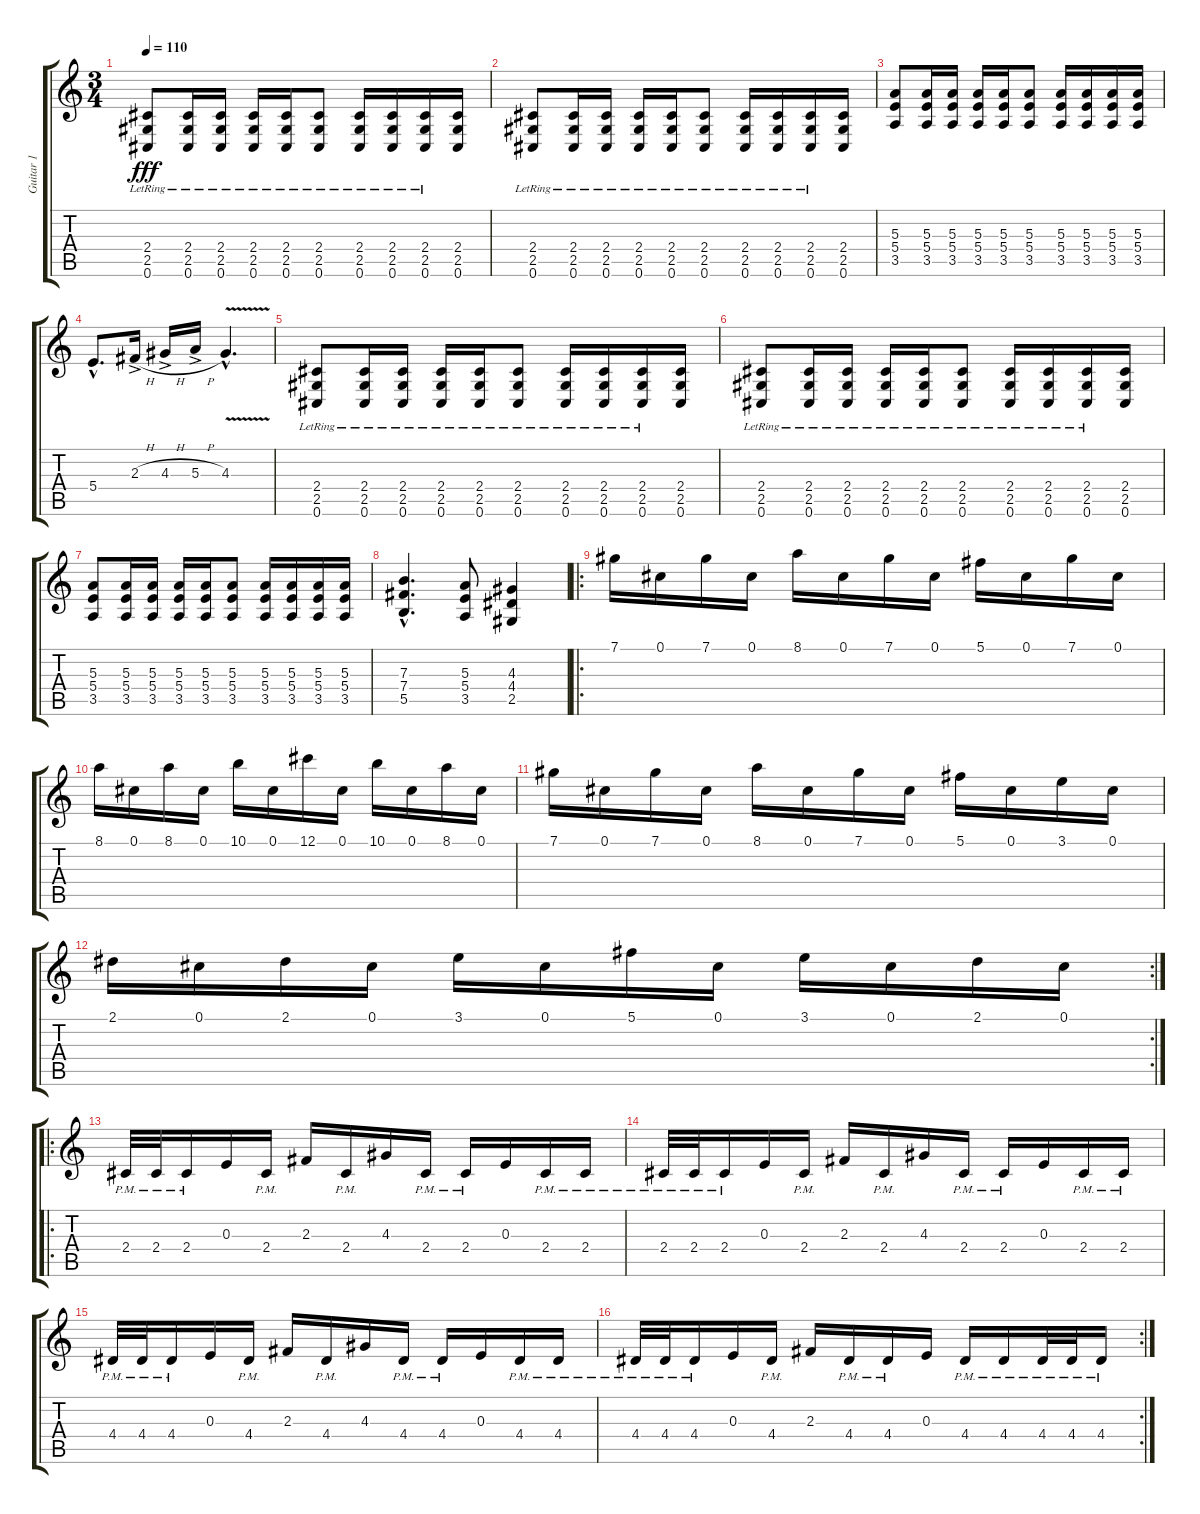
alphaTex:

\track ("Guitar 1" "Guitar 1") {instrument distortionguitar}
\staff {score tabs}
\tuning (Db4 Ab3 E3 B2 Gb2 Db2) {hide}
\ts (3 4)
\tempo 110
\clef g2
\ks c
(2.4{lr} 2.5{lr} 0.6{lr}).8{dy fff} (2.4{lr} 2.5{lr} 0.6{lr}).16 (2.4{lr} 2.5{lr} 0.6{lr}).16 (2.4{lr} 2.5{lr} 0.6{lr}).16 (2.4{lr} 2.5{lr} 0.6{lr}).16 (2.4{lr} 2.5{lr} 0.6{lr}).8 (2.4{lr} 2.5{lr} 0.6{lr}).16 (2.4{lr} 2.5{lr} 0.6{lr}).16 (2.4{lr} 2.5{lr} 0.6{lr}).16 (2.4 2.5 0.6).16 |
(2.4{lr} 2.5{lr} 0.6{lr}).8 (2.4{lr} 2.5{lr} 0.6{lr}).16 (2.4{lr} 2.5{lr} 0.6{lr}).16 (2.4{lr} 2.5{lr} 0.6{lr}).16 (2.4{lr} 2.5{lr} 0.6{lr}).16 (2.4{lr} 2.5{lr} 0.6{lr}).8 (2.4{lr} 2.5{lr} 0.6{lr}).16 (2.4{lr} 2.5{lr} 0.6{lr}).16 (2.4{lr} 2.5{lr} 0.6{lr}).16 (2.4 2.5 0.6).16 |
(5.3 5.4 3.5).8 (5.3 5.4 3.5).16 (5.3 5.4 3.5).16 (5.3 5.4 3.5).16 (5.3 5.4 3.5).16 (5.3 5.4 3.5).8 (5.3 5.4 3.5).16 (5.3 5.4 3.5).16 (5.3 5.4 3.5).16 (5.3 5.4 3.5).16 |
5.4{hac}.8{d} 2.3{h ac}.16 4.3{h ac}.16 5.3{h ac}.16 4.3{v hac}.4{d} |
(2.4{lr} 2.5{lr} 0.6{lr}).8 (2.4{lr} 2.5{lr} 0.6{lr}).16 (2.4{lr} 2.5{lr} 0.6{lr}).16 (2.4{lr} 2.5{lr} 0.6{lr}).16 (2.4{lr} 2.5{lr} 0.6{lr}).16 (2.4{lr} 2.5{lr} 0.6{lr}).8 (2.4{lr} 2.5{lr} 0.6{lr}).16 (2.4{lr} 2.5{lr} 0.6{lr}).16 (2.4{lr} 2.5{lr} 0.6{lr}).16 (2.4 2.5 0.6).16 |
(2.4{lr} 2.5{lr} 0.6{lr}).8 (2.4{lr} 2.5{lr} 0.6{lr}).16 (2.4{lr} 2.5{lr} 0.6{lr}).16 (2.4{lr} 2.5{lr} 0.6{lr}).16 (2.4{lr} 2.5{lr} 0.6{lr}).16 (2.4{lr} 2.5{lr} 0.6{lr}).8 (2.4{lr} 2.5{lr} 0.6{lr}).16 (2.4{lr} 2.5{lr} 0.6{lr}).16 (2.4{lr} 2.5{lr} 0.6{lr}).16 (2.4 2.5 0.6).16 |
(5.3 5.4 3.5).8 (5.3 5.4 3.5).16 (5.3 5.4 3.5).16 (5.3 5.4 3.5).16 (5.3 5.4 3.5).16 (5.3 5.4 3.5).8 (5.3 5.4 3.5).16 (5.3 5.4 3.5).16 (5.3 5.4 3.5).16 (5.3 5.4 3.5).16 |
(7.3{hac} 7.4{hac} 5.5{hac}).4{d} (5.3 5.4 3.5).8 (4.3 4.4 2.5).4 |
\ro
7.1.16 0.1.16 7.1.16 0.1.16 8.1.16 0.1.16 7.1.16 0.1.16 5.1.16 0.1.16 7.1.16 0.1.16 |
8.1.16 0.1.16 8.1.16 0.1.16 10.1.16 0.1.16 12.1.16 0.1.16 10.1.16 0.1.16 8.1.16 0.1.16 |
7.1.16 0.1.16 7.1.16 0.1.16 8.1.16 0.1.16 7.1.16 0.1.16 5.1.16 0.1.16 3.1.16 0.1.16 |
\rc 2
2.1.16 0.1.16 2.1.16 0.1.16 3.1.16 0.1.16 5.1.16 0.1.16 3.1.16 0.1.16 2.1.16 0.1.16 |
\ro
2.4{pm}.32 2.4{pm}.32 2.4{pm}.16 0.3.16 2.4{pm}.16 2.3.16 2.4{pm}.16 4.3.16 2.4{pm}.16 2.4{pm}.16 0.3.16 2.4{pm}.16 2.4{pm}.16 |
2.4{pm}.32 2.4{pm}.32 2.4{pm}.16 0.3.16 2.4{pm}.16 2.3.16 2.4{pm}.16 4.3.16 2.4{pm}.16 2.4{pm}.16 0.3.16 2.4{pm}.16 2.4{pm}.16 |
4.4{pm}.32 4.4{pm}.32 4.4{pm}.16 0.3.16 4.4{pm}.16 2.3.16 4.4{pm}.16 4.3.16 4.4{pm}.16 4.4{pm}.16 0.3.16 4.4{pm}.16 4.4{pm}.16 |
\rc 2
4.4{pm}.32 4.4{pm}.32 4.4{pm}.16 0.3.16 4.4{pm}.16 2.3.16 4.4{pm}.16 4.4{pm}.16 0.3.16 4.4{pm}.16 4.4{pm}.16 4.4{pm}.32 4.4{pm}.32 4.4{pm}.16
